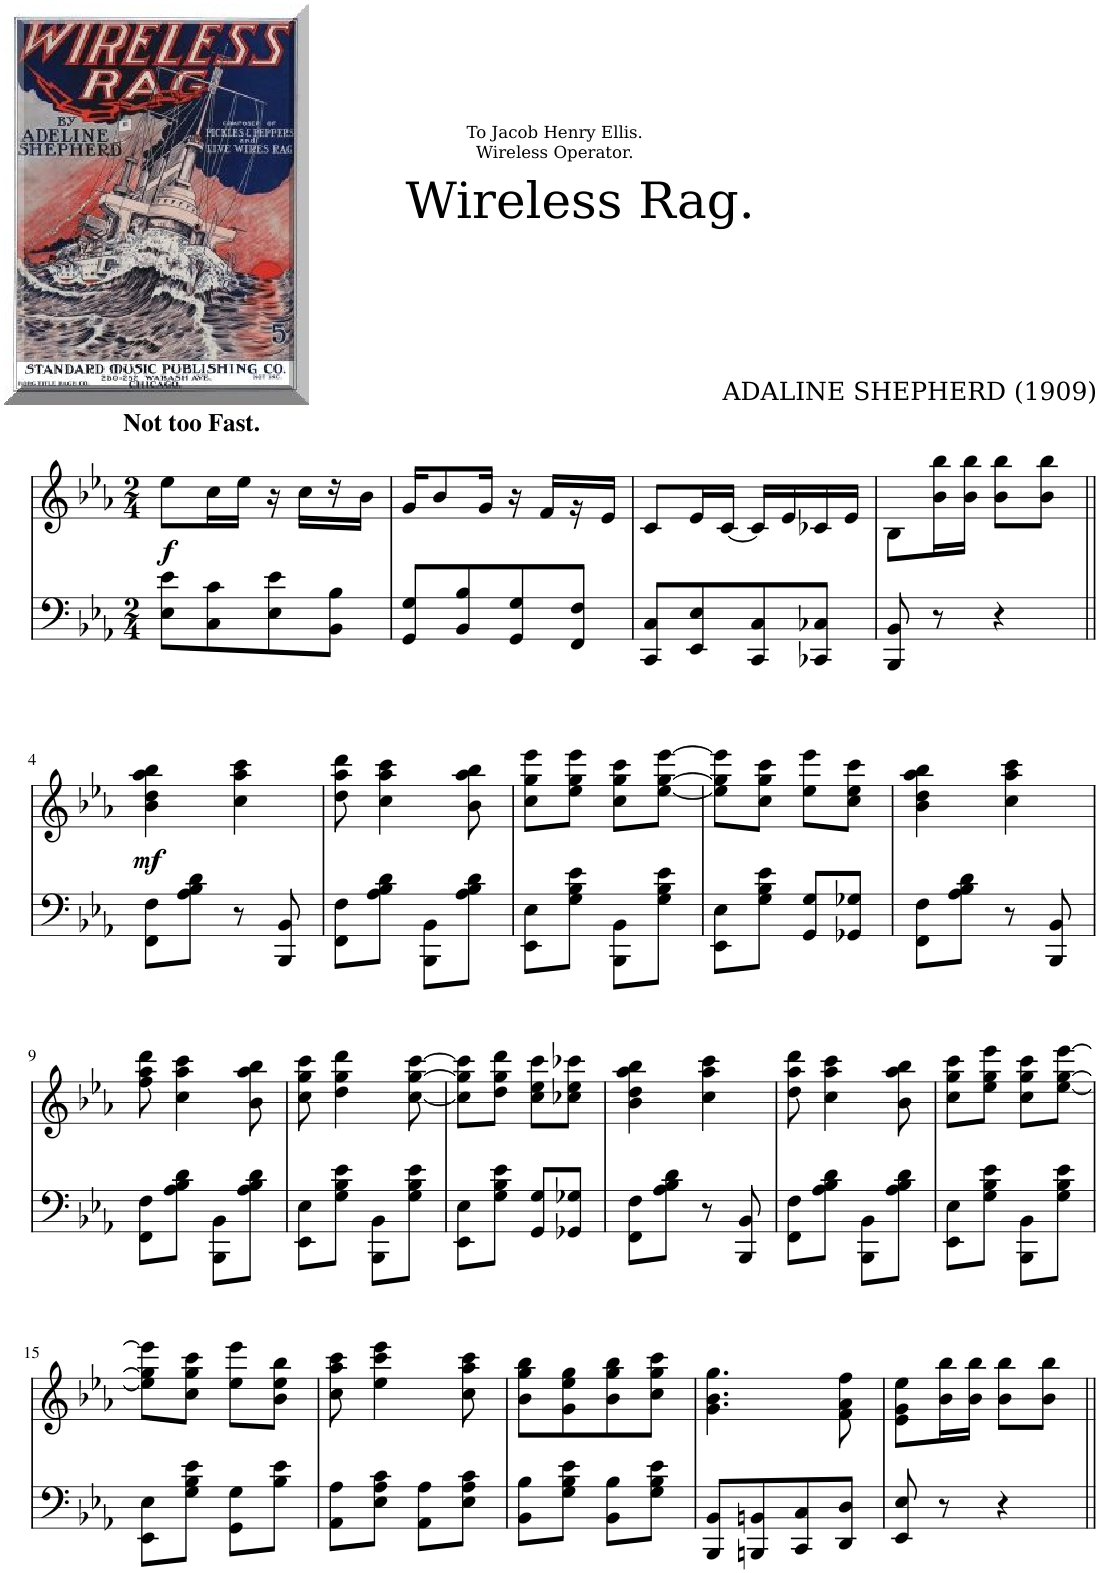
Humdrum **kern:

**kern	**kern	**dynam
*part2	*part1	*part1
*staff2	*staff1	*staff1
*I"Piano	*I"Piano	*
*I'Pno	*I'Pno	*
*clefF4	*clefG2	*
*k[b-e-a-]	*k[b-e-a-]	*
*E-:	*E-:	*
*M2/4	*M2/4	*
=1	=1	=1
!	!LO:TX:a:B:t=Not too Fast.	!
!	!	!LO:DY:b
8E-\ 8e-\L	8ee-\L	f
8C\ 8c\	16cc\L	.
.	16ee-\JJ	.
8E-\ 8e-\	16r	.
.	16cc\LL	.
8BB-\ 8B-\J	16r	.
.	16b-\JJ	.
=1X1	=1X1	=1X1
8GG/ 8G/L	16g/KL	.
.	8b-/	.
8BB-/ 8B-/	.	.
.	16g/Jk	.
8GG/ 8G/	16r	.
.	16f/LL	.
8FF/ 8F/J	16r	.
.	16e-/JJ	.
=2	=2	=2
8CC/ 8C/L	8c/L	.
8EE-/ 8E-/	16e-/L	.
.	[16c/JJ	.
8CC/ 8C/	16c/LL]	.
.	16e-/	.
8CC-X/ 8C-X/J	16c-X/	.
.	16e-/JJ	.
=3	=3	=3
8BBB-/ 8BB-/	8B-\L	.
8r	16b-\ 16bb-\L	.
.	16b-\ 16bb-\JJ	.
4r	8b-\ 8bb-\L	.
.	8b-\ 8bb-\J	.
!!LO:LB:g=z
=4||	=4||	=4||
!	!	!LO:DY:b
8FF\ 8F\L	4b-\ 4dd\ 4aa-\ 4bb-\	mf
8A-\ 8B-\ 8d\J	.	.
8r	4cc\ 4aa-\ 4ccc\	.
8BBB-/ 8BB-/	.	.
=5	=5	=5
8FF\ 8F\L	8dd\ 8aa-\ 8ddd\	.
8A-\ 8B-\ 8d\J	4cc\ 4aa-\ 4ccc\	.
8BBB-\ 8BB-\L	.	.
8A-\ 8B-\ 8d\J	8b-\ 8aa-\ 8bb-\	.
=6	=6	=6
8EE-\ 8E-\L	8cc\ 8gg\ 8eee-\L	.
8G\ 8B-\ 8e-\J	8ee-\ 8gg\ 8eee-\J	.
8BBB-\ 8BB-\L	8cc\ 8gg\ 8ccc\L	.
8G\ 8B-\ 8e-\J	[8ee-\ [8gg\ [8eee-\J	.
=7	=7	=7
8EE-\ 8E-\L	8ee-\] 8gg\] 8eee-\]L	.
8G\ 8B-\ 8e-\J	8cc\ 8gg\ 8ccc\J	.
8GG/ 8G/L	8ee-\ 8eee-\L	.
8GG-X/ 8G-X/J	8cc\ 8ee-\ 8ccc\J	.
=8	=8	=8
8FF\ 8F\L	4b-\ 4dd\ 4aa-\ 4bb-\	.
8A-\ 8B-\ 8d\J	.	.
8r	4cc\ 4aa-\ 4ccc\	.
8BBB-/ 8BB-/	.	.
!!LO:LB:g=z
=9	=9	=9
8FF\ 8F\L	8ff\ 8aa-\ 8ddd\	.
8A-\ 8B-\ 8d\J	4cc\ 4aa-\ 4ccc\	.
8BBB-\ 8BB-\L	.	.
8A-\ 8B-\ 8d\J	8b-\ 8aa-\ 8bb-\	.
=10	=10	=10
8EE-\ 8E-\L	8cc\ 8gg\ 8ccc\	.
8G\ 8B-\ 8e-\J	4dd\ 4gg\ 4ddd\	.
8BBB-\ 8BB-\L	.	.
8G\ 8B-\ 8e-\J	[8cc\ [8gg\ [8ccc\	.
=11	=11	=11
8EE-\ 8E-\L	8cc\] 8gg\] 8ccc\]L	.
8G\ 8B-\ 8e-\J	8dd\ 8gg\ 8ddd\J	.
8GG/ 8G/L	8cc\ 8ee-\ 8ccc\L	.
8GG-X/ 8G-X/J	8cc-X\ 8ee-\ 8ccc-X\J	.
=12	=12	=12
8FF\ 8F\L	4b-\ 4dd\ 4aa-\ 4bb-\	.
8A-\ 8B-\ 8d\J	.	.
8r	4cc\ 4aa-\ 4ccc\	.
8BBB-/ 8BB-/	.	.
=13	=13	=13
8FF\ 8F\L	8dd\ 8aa-\ 8ddd\	.
8A-\ 8B-\ 8d\J	4cc\ 4aa-\ 4ccc\	.
8BBB-\ 8BB-\L	.	.
8A-\ 8B-\ 8d\J	8b-\ 8aa-\ 8bb-\	.
=14	=14	=14
8EE-\ 8E-\L	8cc\ 8gg\ 8ccc\L	.
8G\ 8B-\ 8e-\J	8ee-\ 8gg\ 8eee-\J	.
8BBB-\ 8BB-\L	8cc\ 8gg\ 8ccc\L	.
8G\ 8B-\ 8e-\J	[8ee-\ [8gg\ [8eee-\J	.
!!LO:LB:g=z
=15	=15	=15
8EE-\ 8E-\L	8ee-\] 8gg\] 8eee-\]L	.
8G\ 8B-\ 8e-\J	8cc\ 8gg\ 8ccc\J	.
8GG\ 8G\L	8ee-\ 8eee-\L	.
8B-\ 8e-\J	8b-\ 8ee-\ 8bb-\J	.
=16	=16	=16
8AA-\ 8A-\L	8cc\ 8aa-\ 8ccc\	.
8E-\ 8A-\ 8c\J	4ee-\ 4ccc\ 4eee-\	.
8AA-\ 8A-\L	.	.
8E-\ 8A-\ 8c\J	8cc\ 8aa-\ 8ccc\	.
=17	=17	=17
8BB-\ 8B-\L	8b-\ 8gg\ 8bb-\L	.
8G\ 8B-\ 8e-\J	8g\ 8ee-\ 8gg\	.
8BB-\ 8B-\L	8b-\ 8gg\ 8bb-\	.
8G\ 8B-\ 8e-\J	8cc\ 8gg\ 8ccc\J	.
=18	=18	=18
8BBB-/ 8BB-/L	4.g\ 4.b-\ 4.gg\	.
8BBBn/ 8BBn/	.	.
8CC/ 8C/	.	.
8DD/ 8D/J	8f\ 8a-\ 8ff\	.
=19	=19	=19
8EE-/ 8E-/	8e-\ 8g\ 8ee-\L	.
8r	16b-\ 16bb-\L	.
.	16b-\ 16bb-\JJ	.
4r	8b-\ 8bb-\L	.
.	8b-\ 8bb-\J	.
=||	=||	=||
*-	*-	*-
